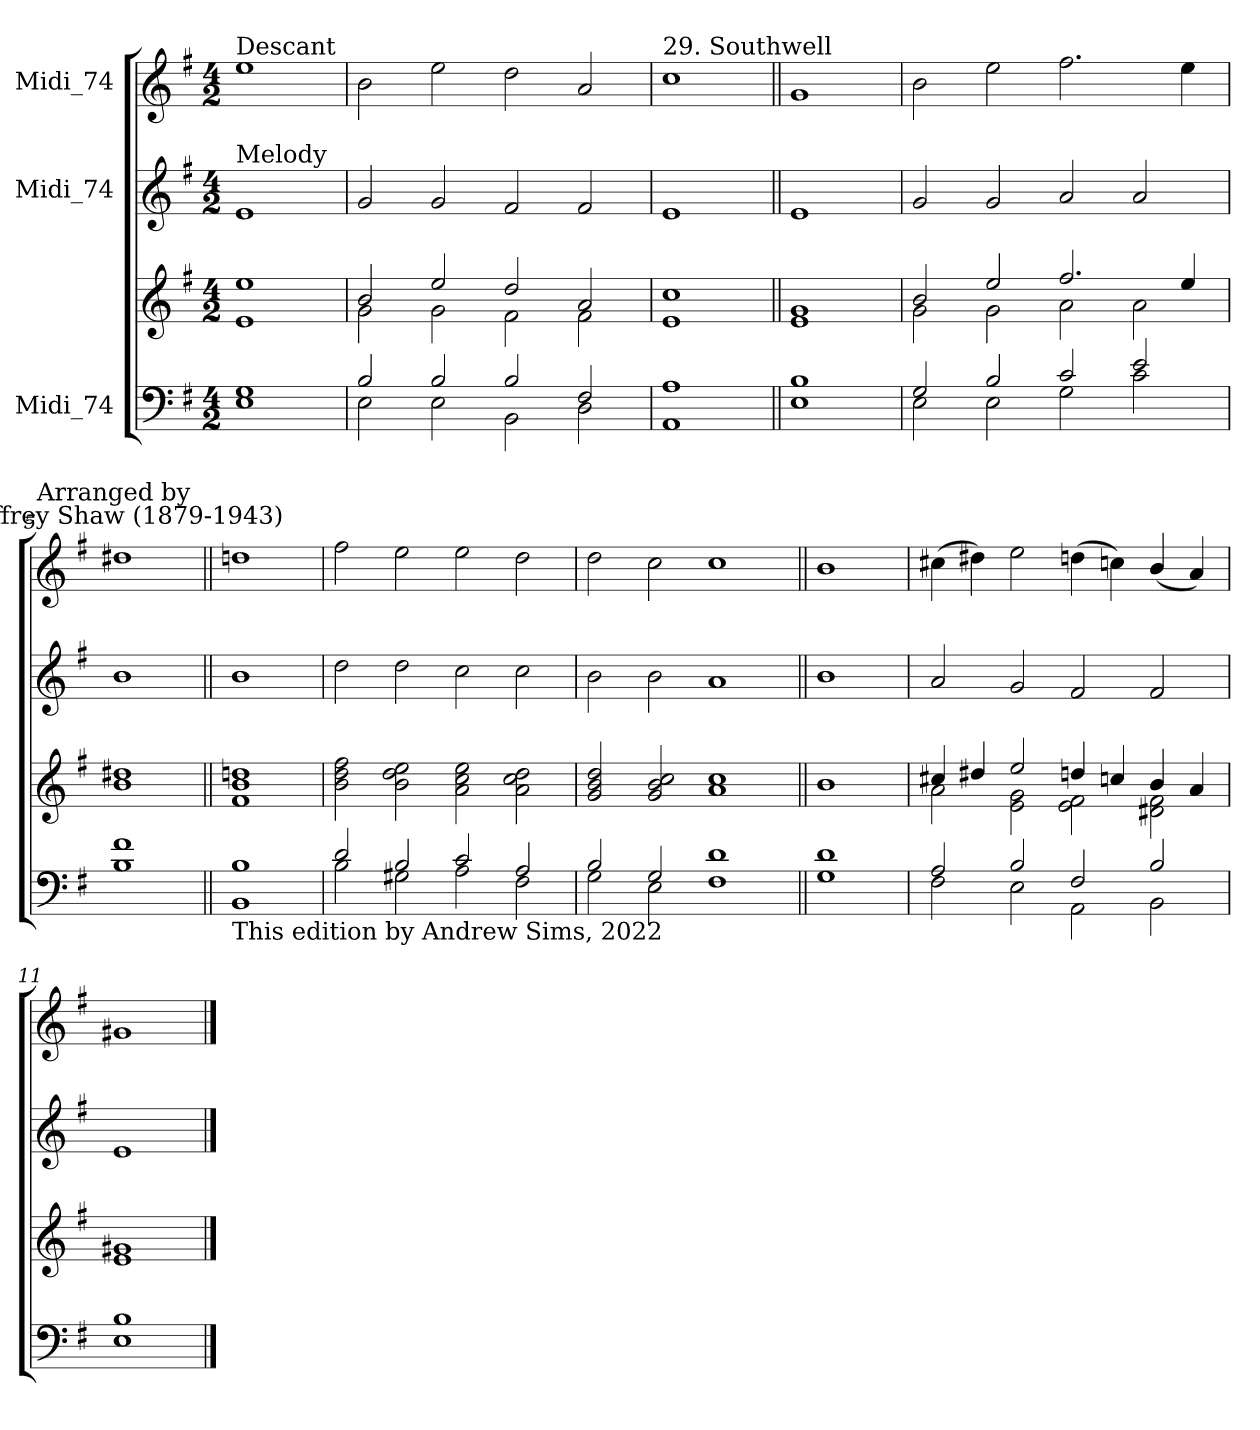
**kern	**kern	**kern	**kern
*part3	*part3	*part2	*part1
*staff4	*staff3	*staff2	*staff1
*I"Midi_74	*	*I"Midi_74	*I"Midi_74
*clefF4	*clefG2	*clefG2	*clefG2
*k[f#]	*k[f#]	*k[f#]	*k[f#]
*G:	*G:	*G:	*G:
*M4/2	*M4/2	*M4/2	*M4/2
=	=	=	=
*^	*^	*	*
*	*^	*	*^	*	*
!	!	!	!	!	!	!	!LO:TX:a:t=Descant
!	!	!	!	!	!	!LO:TX:a:t=Melody	!
1G/	1E\	1ryy	1ee/	1ryy	1e\	1e	1ee
=1	=1	=1	=1	=1	=1	=1	=1
2B/	2E\	1ryy	2b/	0ryy	2g\	2g	2b
2B/	2E\	.	2ee/	.	2g\	2g	2ee
2B/	2BB\	1ryy	2dd/	.	2f#\	2f#	2dd
2F#/	2D\	.	2a/	.	2f#\	2f#	2a
=2	=2	=2	=2	=2	=2	=2	=2
!	!	!	!	!	!	!	!LO:TX:a:t=29. Southwell
1A/	1AA\	1ryy	1cc/	1ryy	1e\	1e	1cc
=3||	=3||	=3||	=3||	=3||	=3||	=3||	=3||
1B/	1E\	1ryy	1g/	1ryy	1e\	1e	1g
=4	=4	=4	=4	=4	=4	=4	=4
2G/	2E\	0ryy	2b/	0ryy	2g\	2g	2b
2B/	2E\	.	2ee/	.	2g\	2g	2ee
2c/	2G\	.	2.ff#/	.	2a\	2a	2.ff#
2e/	2c\	.	.	.	2a\	2a	.
.	.	.	4ee/	.	.	.	4ee
=5	=5	=5	=5	=5	=5	=5	=5
!	!	!	!	!	!	!	!LO:TX:a:cj:t=Arranged by\nGeoffrey Shaw (1879-1943)
1f#/	1B\	1ryy	1dd#X/	1ryy	1b\	1b	1dd#X
!!LO:LB:g=z
=6||	=6||	=6||	=6||	=6||	=6||	=6||	=6||
!LO:TX:b:t=This edition by Andrew Sims, 2022	!	!	!	!	!	!	!
1B/	1ryy	1BB\	1f#/ 1b/ 1ddn/	1ryy	1ryy	1b	1ddn
=7	=7	=7	=7	=7	=7	=7	=7
2d/	0ryy	2B\	2b\ 2dd\ 2ff#\	0ryy	0ryy	2dd	2ff#
2B/	.	2G#X\	2b\ 2dd\ 2ee\	.	.	2dd	2ee
2c/	.	2A\	2a\ 2cc\ 2ee\	.	.	2cc	2ee
2A/	.	2F#\	2a\ 2cc\ 2dd\	.	.	2cc	2dd
=8	=8	=8	=8	=8	=8	=8	=8
2B/	0ryy	2G\	2g/ 2b/ 2dd/	0ryy	0ryy	2b	2dd
2G/	.	2E\	2g/ 2b/ 2cc/	.	.	2b	2cc
1d/	.	1F#\	1a/ 1cc/	.	.	1a	1cc
=9||	=9||	=9||	=9||	=9||	=9||	=9||	=9||
1d/	1ryy	1G\	1b/	1ryy	1ryy	1b	1b
=10	=10	=10	=10	=10	=10	=10	=10
2A/	0ryy	2F#\	4cc#X/	0ryy	2a\	2a	(>4cc#X
.	.	.	4dd#X/	.	.	.	4dd#X)
2B/	.	2E\	2ee/	.	2e\ 2g\	2g	2ee
2F#/	.	2AA\	4ddn/	.	2e\ 2f#\	2f#	(>4ddn
.	.	.	4ccn/	.	.	.	4ccn)
2B/	.	2BB\	4b/	.	2d#X\ 2f#\	2f#	(<4b/
.	.	.	4a/	.	.	.	4a)
=11	=11	=11	=11	=11	=11	=11	=11
1B/	1ryy	1E\	1g#X/	1ryy	1e\	1e	1g#X
*v	*v	*v	*	*	*	*	*
*	*v	*v	*v	*	*
==	==	==	==
*-	*-	*-	*-
